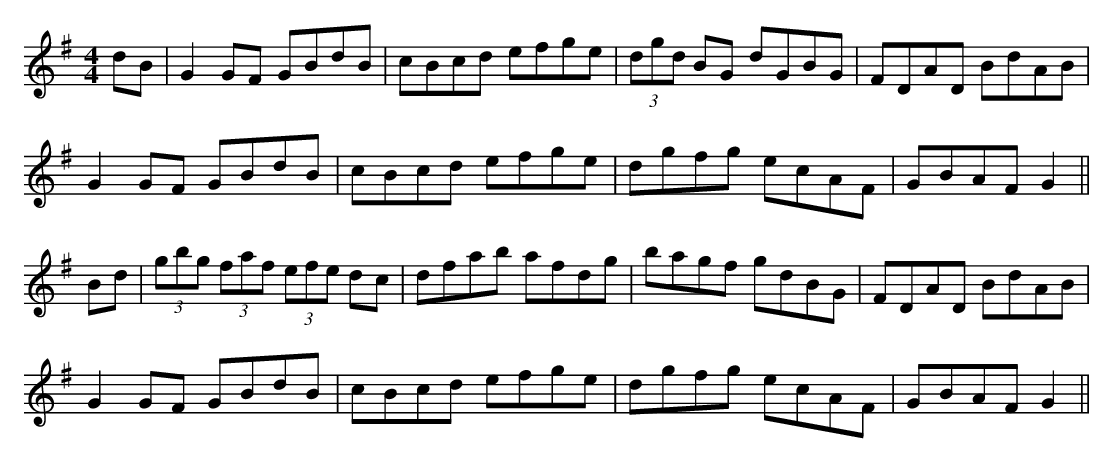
X:1
M:4/4
K:G
dB|G2GF GBdB|cBcd efge|(3dgd BG dGBG|FDAD BdAB|
G2GF GBdB|cBcd efge|dgfg ecAF|GBAF G2||
Bd|(3gbg (3faf (3efe dc|dfab afdg|bagf gdBG|FDAD BdAB|
G2GF GBdB|cBcd efge|dgfg ecAF|GBAF G2||
